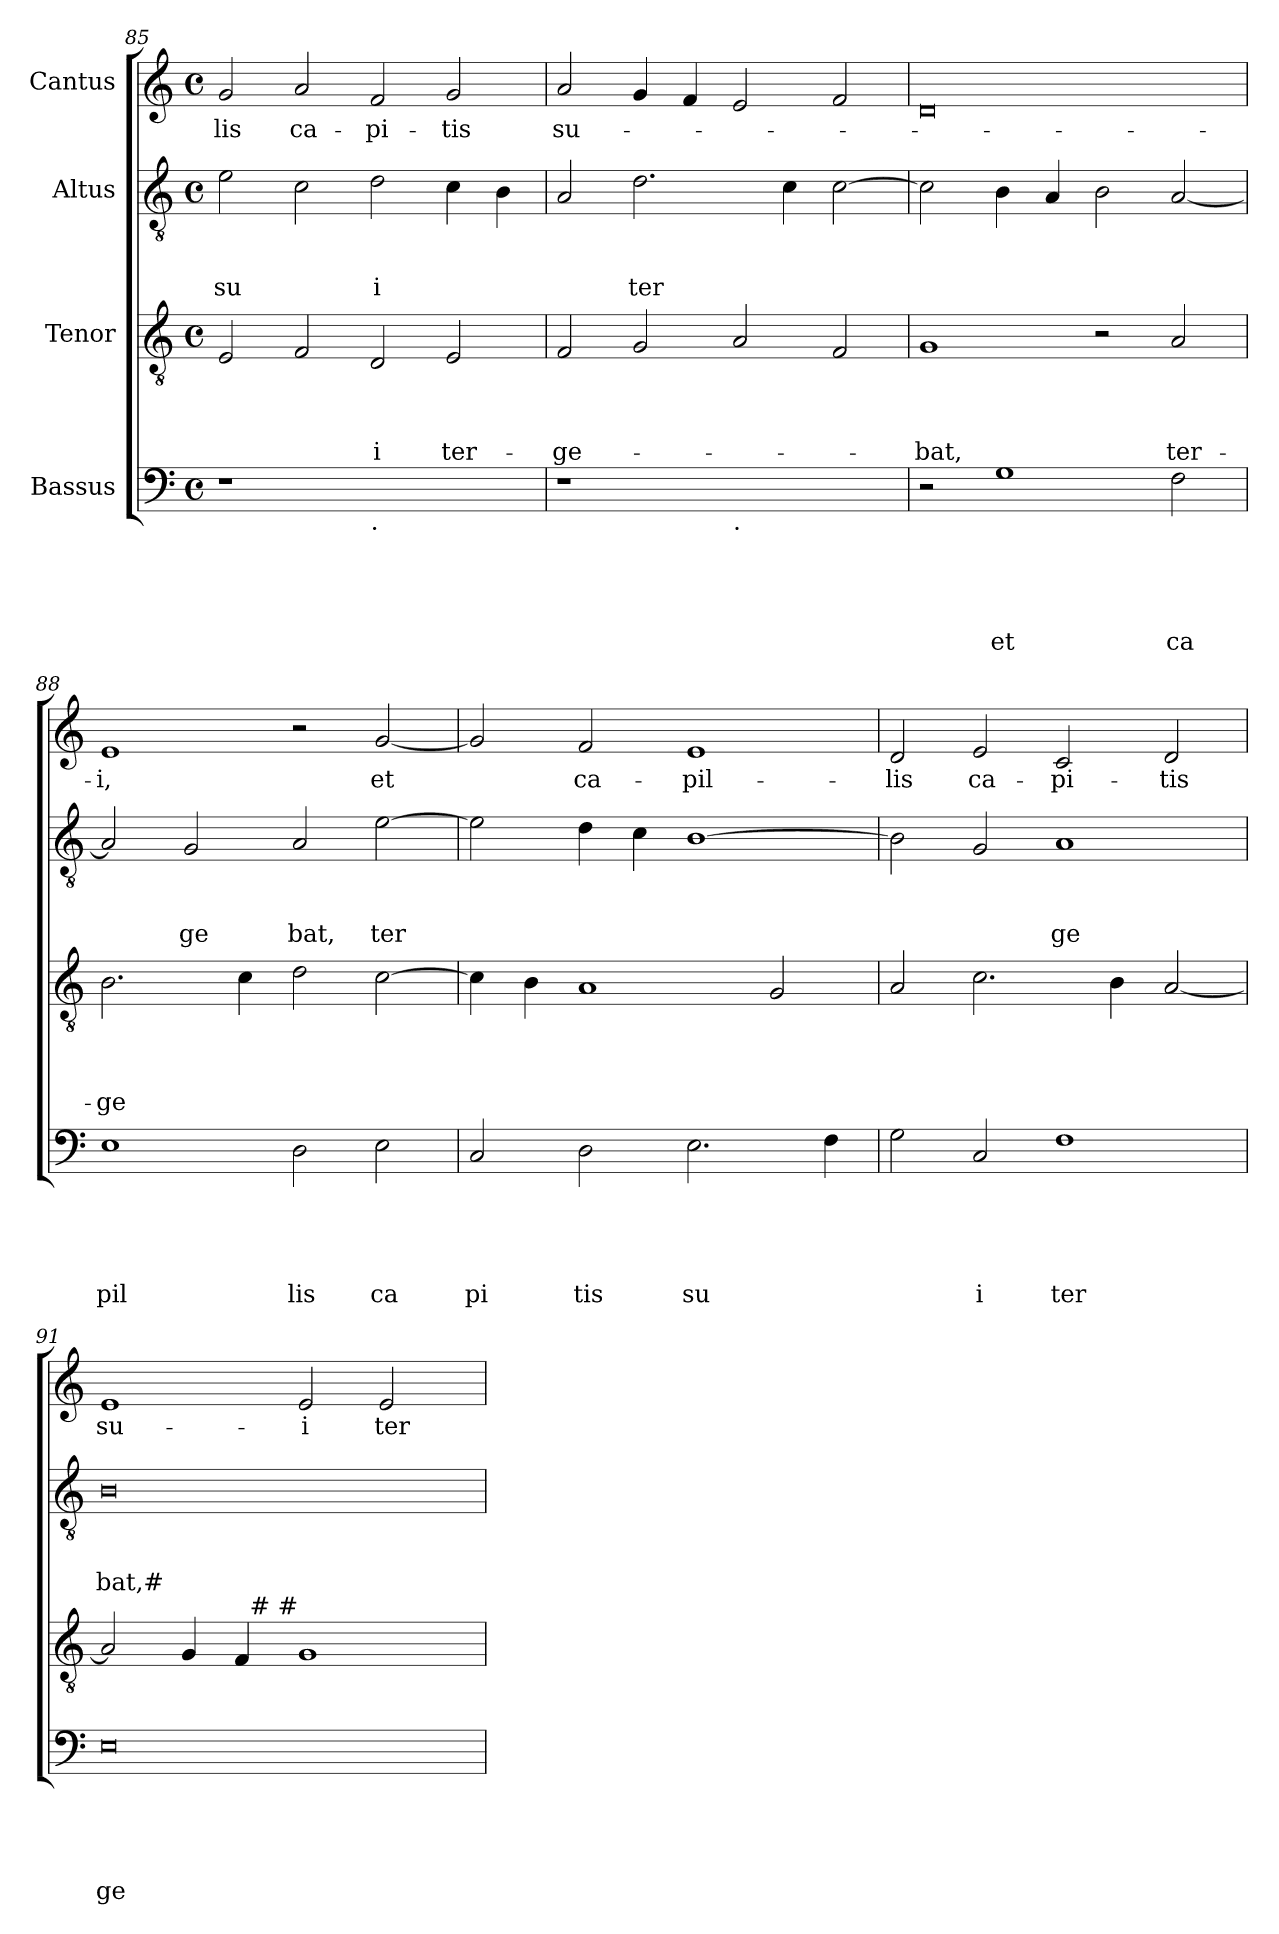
**kern	**text	**text	**text	**text	**text	**kern	**text	**text	**text	**text	**kern	**text	**text	**text	**kern	**text
*part4	*part4	*part4	*part4	*part4	*part4	*part3	*part3	*part3	*part3	*part3	*part2	*part2	*part2	*part2	*part1	*part1
*staff4	*staff4	*staff4	*staff4	*staff4	*staff4	*staff3	*staff3	*staff3	*staff3	*staff3	*staff2	*staff2	*staff2	*staff2	*staff1	*staff1
*I"Bassus	*	*	*	*	*	*I"Tenor	*	*	*	*	*I"Altus	*	*	*	*I"Cantus	*
*clefF4	*	*	*	*	*	*clefGv2	*	*	*	*	*clefGv2	*	*	*	*clefG2	*
*k[]	*	*	*	*	*	*k[]	*	*	*	*	*k[]	*	*	*	*k[]	*
*C:	*	*	*	*	*	*C:	*	*	*	*	*C:	*	*	*	*C:	*
*M4/4	*	*	*	*	*	*M4/4	*	*	*	*	*M4/4	*	*	*	*M4/4	*
*met(c)	*	*	*	*	*	*met(c)	*	*	*	*	*met(c)	*	*	*	*met(c)	*
=85	=85	=85	=85	=85	=85	=85	=85	=85	=85	=85	=85	=85	=85	=85	=85	=85
!	!	!	!	!	!	!	!	!	!	!	!	!	!	!LO:LY:b	!	!LO:LY:b
1r	.	.	.	.	.	2E/	.	.	.	.	2e\	.	.	su	2g/	-lis
!	!	!	!	!	!	!	!	!	!	!	!	!	!	!	!	!LO:LY:b
.	.	.	.	.	.	2F/	.	.	.	.	2c\	.	.	.	2a/	ca-
!LO:TX:b:t=.	!	!	!	!	!	!	!	!	!	!	!	!	!	!	!	!
!	!	!	!	!	!	!	!	!	!	!LO:LY:b	!	!	!	!LO:LY:b:rj	!	!LO:LY:b
1ryy	.	.	.	.	.	2D/	.	.	.	-i	2d\	.	.	i	2f/	-pi-
!	!	!	!	!	!	!	!	!	!	!LO:LY:b	!	!	!	!	!	!LO:LY:b
.	.	.	.	.	.	2E/	.	.	.	ter-	4c\	.	.	.	2g/	-tis
.	.	.	.	.	.	.	.	.	.	.	4B\	.	.	.	.	.
=86	=86	=86	=86	=86	=86	=86	=86	=86	=86	=86	=86	=86	=86	=86	=86	=86
!	!	!	!	!	!	!	!	!	!	!LO:LY:b	!	!	!	!	!	!LO:LY:b
1r	.	.	.	.	.	2F/	.	.	.	-ge-	2A/	.	.	.	2a/	su-
!	!	!	!	!	!	!	!	!	!	!	!	!	!	!LO:LY:b	!	!
.	.	.	.	.	.	2G/	.	.	.	.	2.d\	.	.	ter	4g/	.
.	.	.	.	.	.	.	.	.	.	.	.	.	.	.	4f/	.
!LO:TX:b:t=.	!	!	!	!	!	!	!	!	!	!	!	!	!	!	!	!
1ryy	.	.	.	.	.	2A/	.	.	.	.	.	.	.	.	2e/	.
.	.	.	.	.	.	.	.	.	.	.	4c\	.	.	.	.	.
.	.	.	.	.	.	2F/	.	.	.	.	[>2c\	.	.	.	2f/	.
=87	=87	=87	=87	=87	=87	=87	=87	=87	=87	=87	=87	=87	=87	=87	=87	=87
!	!	!	!	!	!	!	!	!	!	!LO:LY:b	!	!	!	!	!	!
2r	.	.	.	.	.	1G	.	.	.	-bat,	2c\]	.	.	.	0d	.
!	!	!	!	!	!LO:LY:b	!	!	!	!	!	!	!	!	!	!	!
1G	.	.	.	.	et	.	.	.	.	.	4B\	.	.	.	.	.
.	.	.	.	.	.	.	.	.	.	.	4A/	.	.	.	.	.
.	.	.	.	.	.	2r	.	.	.	.	2B\	.	.	.	.	.
!	!	!	!	!	!LO:LY:b	!	!	!	!	!LO:LY:b	!	!	!	!	!	!
2F\	.	.	.	.	ca	2A/	.	.	.	ter-	[<2A/	.	.	.	.	.
!!LO:LB:g=z
=88	=88	=88	=88	=88	=88	=88	=88	=88	=88	=88	=88	=88	=88	=88	=88	=88
!	!	!	!	!	!LO:LY:b	!	!	!	!	!LO:LY:b	!	!	!	!	!	!LO:LY:b
1E	.	.	.	.	pil	2.B\	.	.	.	-ge	2A/]	.	.	.	1e	-i,
!	!	!	!	!	!	!	!	!	!	!	!	!	!	!LO:LY:b	!	!
.	.	.	.	.	.	.	.	.	.	.	2G/	.	.	ge	.	.
.	.	.	.	.	.	4c\	.	.	.	.	.	.	.	.	.	.
!	!	!	!	!	!LO:LY:b	!	!	!	!	!	!	!	!	!LO:LY:b	!	!
2D\	.	.	.	.	lis	2d\	.	.	.	.	2A/	.	.	bat,	2r	.
!	!	!	!	!	!LO:LY:b	!	!	!	!	!	!	!	!	!LO:LY:b	!	!LO:LY:b
2E\	.	.	.	.	ca	[>2c\	.	.	.	.	[>2e\	.	.	ter	[<2g/	et
=89	=89	=89	=89	=89	=89	=89	=89	=89	=89	=89	=89	=89	=89	=89	=89	=89
!	!	!	!	!	!LO:LY:b	!	!	!	!	!	!	!	!	!	!	!
2C/	.	.	.	.	pi	4c\]	.	.	.	.	2e\]	.	.	.	2g/]	.
.	.	.	.	.	.	4B\	.	.	.	.	.	.	.	.	.	.
!	!	!	!	!	!LO:LY:b	!	!	!	!	!	!	!	!	!	!	!LO:LY:b
2D\	.	.	.	.	tis	1A	.	.	.	.	4d\	.	.	.	2f/	ca-
.	.	.	.	.	.	.	.	.	.	.	4c\	.	.	.	.	.
!	!	!	!	!	!LO:LY:b	!	!	!	!	!	!	!	!	!	!	!LO:LY:b
2.E\	.	.	.	.	su	.	.	.	.	.	[>1B	.	.	.	1e	-pil-
.	.	.	.	.	.	2G/	.	.	.	.	.	.	.	.	.	.
4F\	.	.	.	.	.	.	.	.	.	.	.	.	.	.	.	.
=90	=90	=90	=90	=90	=90	=90	=90	=90	=90	=90	=90	=90	=90	=90	=90	=90
!	!	!	!	!	!	!	!	!	!	!	!	!	!	!	!	!LO:LY:b
2G\	.	.	.	.	.	2A/	.	.	.	.	2B\]	.	.	.	2d/	-lis
!	!	!	!	!	!LO:LY:b	!	!	!	!	!	!	!	!	!	!	!LO:LY:b
2C/	.	.	.	.	i	2.c\	.	.	.	.	2G/	.	.	.	2e/	ca-
!	!	!	!	!	!LO:LY:b	!	!	!	!	!	!	!	!	!LO:LY:b	!	!LO:LY:b
1F	.	.	.	.	ter	.	.	.	.	.	1A	.	.	ge	2c/	-pi-
.	.	.	.	.	.	4B\	.	.	.	.	.	.	.	.	.	.
!	!	!	!	!	!	!	!	!	!	!	!	!	!	!	!	!LO:LY:b
.	.	.	.	.	.	[<2A/	.	.	.	.	.	.	.	.	2d/	-tis
=91	=91	=91	=91	=91	=91	=91	=91	=91	=91	=91	=91	=91	=91	=91	=91	=91
!	!	!	!	!	!LO:LY:b	!	!	!	!	!	!	!	!	!LO:LY:b	!	!LO:LY:b
*	*	*	*	*	*	*^	*	*	*	*	*	*	*	*	*	*
0E	.	.	.	.	ge	2A/]	2ryy	.	.	.	.	0B	.	.	bat,#	1e	su-
.	.	.	.	.	.	4G/	4ryy	.	.	.	.	.	.	.	.	.	.
.	.	.	.	.	.	4F/	32ryy	.	.	.	.	.	.	.	.	.	.
!	!	!	!	!	!	!	!LO:TX:a:t=# #	!	!	!	!	!	!	!	!	!	!
.	.	.	.	.	.	.	1ryy	.	.	.	.	.	.	.	.	.	.
!	!	!	!	!	!	!	!	!	!	!	!	!	!	!	!	!	!LO:LY:b
.	.	.	.	.	.	1G	.	.	.	.	.	.	.	.	.	2e/	-i
!	!	!	!	!	!	!	!	!	!	!	!	!	!	!	!	!	!LO:LY:b
.	.	.	.	.	.	.	.	.	.	.	.	.	.	.	.	2e/	ter-
.	.	.	.	.	.	.	8..ryy	.	.	.	.	.	.	.	.	.	.
*	*	*	*	*	*	*v	*v	*	*	*	*	*	*	*	*	*	*
=	=	=	=	=	=	=	=	=	=	=	=	=	=	=	=	=
*-	*-	*-	*-	*-	*-	*-	*-	*-	*-	*-	*-	*-	*-	*-	*-	*-
